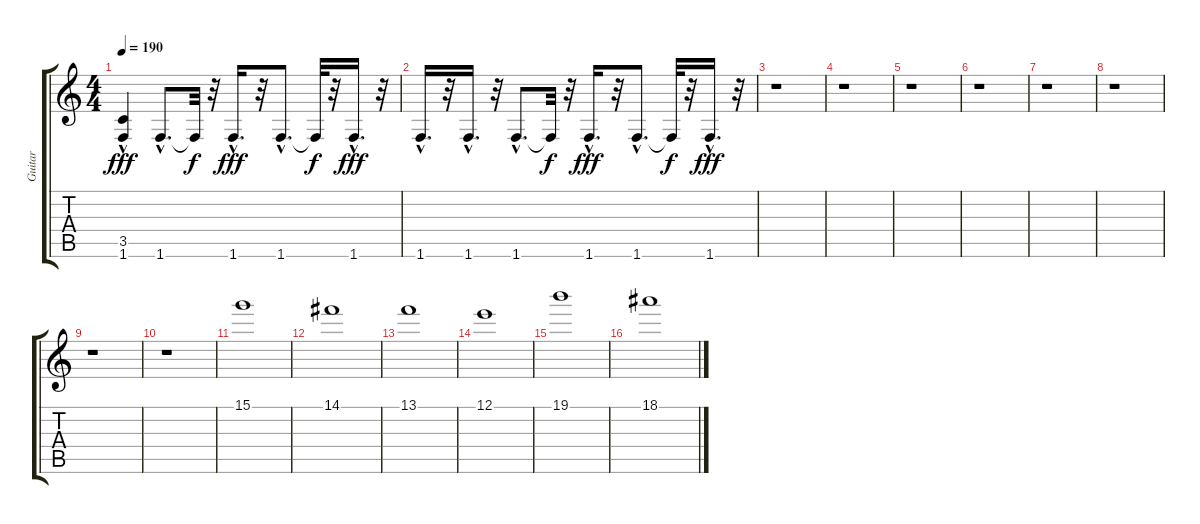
\track ("Guitar" "Guitar") {instrument distortionguitar}
\staff {score tabs}
\tuning (E4 B3 G3 D3 A2 E2) {hide}
\ts (4 4)
\tempo 190
\clef g2
\ks c
(3.5 1.6{hac}).4{dy fff} 1.6{hac}.8{d} 1.6{t}.32{dy f} r.32 1.6{hac}.16{d dy fff} r.32 1.6{hac}.8{d} 1.6{t}.32{dy f} r.32 1.6{hac}.16{d dy fff} r.32 |
1.6{hac}.16{d} r.32 1.6{hac}.16{d} r.32 1.6{hac}.8{d} 1.6{t}.32{dy f} r.32 1.6{hac}.16{d dy fff} r.32 1.6{hac}.8{d} 1.6{t}.32{dy f} r.32 1.6{hac}.16{d dy fff} r.32 |
r.1 |
r.1 |
r.1 |
r.1 |
r.1 |
r.1 |
r.1 |
r.1 |
15.1.1 |
14.1.1 |
13.1.1 |
12.1.1 |
19.1.1 |
18.1.1
